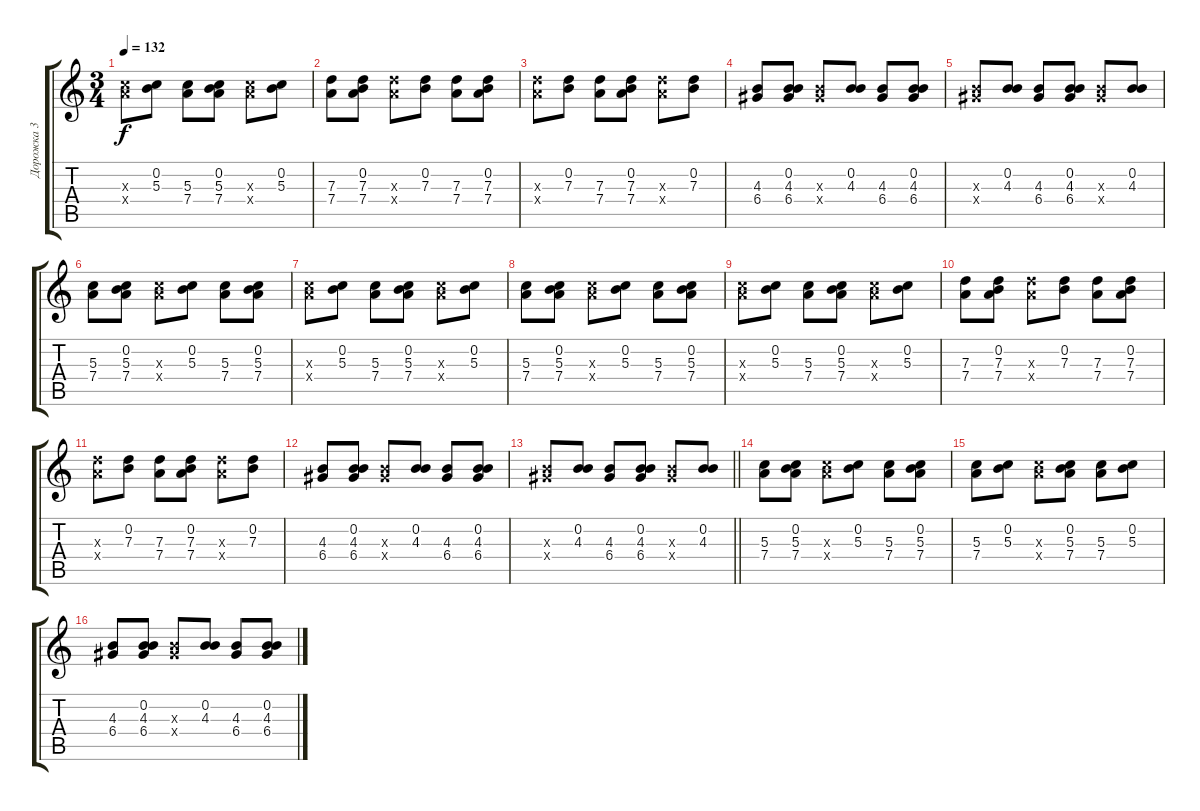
\track ("Дорожка 3" "Дорожка 3") {instrument acousticguitarsteel}
\staff {score tabs}
\tuning (E4 B3 G3 D3 A2 E2) {hide}
\ts (3 4)
\tempo 132
\clef g2
\ks c
(5.3{x} 7.4{x}).8{dy f} (0.2 5.3).8 (5.3 7.4).8 (0.2 5.3 7.4).8 (5.3{x} 7.4{x}).8 (0.2 5.3).8 |
(7.3 7.4).8 (0.2 7.3 7.4).8 (7.3{x} 7.4{x}).8 (0.2 7.3).8 (7.3 7.4).8 (0.2 7.3 7.4).8 |
(7.3{x} 7.4{x}).8 (0.2 7.3).8 (7.3 7.4).8 (0.2 7.3 7.4).8 (7.3{x} 7.4{x}).8 (0.2 7.3).8 |
(4.3 6.4).8 (0.2 4.3 6.4).8 (4.3{x} 6.4{x}).8 (0.2 4.3).8 (4.3 6.4).8 (0.2 4.3 6.4).8 |
(4.3{x} 6.4{x}).8 (0.2 4.3).8 (4.3 6.4).8 (0.2 4.3 6.4).8 (4.3{x} 6.4{x}).8 (0.2 4.3).8 |
(5.3 7.4).8 (0.2 5.3 7.4).8 (5.3{x} 7.4{x}).8 (0.2 5.3).8 (5.3 7.4).8 (0.2 5.3 7.4).8 |
(5.3{x} 7.4{x}).8 (0.2 5.3).8 (5.3 7.4).8 (0.2 5.3 7.4).8 (5.3{x} 7.4{x}).8 (0.2 5.3).8 |
(5.3 7.4).8 (0.2 5.3 7.4).8 (5.3{x} 7.4{x}).8 (0.2 5.3).8 (5.3 7.4).8 (0.2 5.3 7.4).8 |
(5.3{x} 7.4{x}).8 (0.2 5.3).8 (5.3 7.4).8 (0.2 5.3 7.4).8 (5.3{x} 7.4{x}).8 (0.2 5.3).8 |
(7.3 7.4).8 (0.2 7.3 7.4).8 (7.3{x} 7.4{x}).8 (0.2 7.3).8 (7.3 7.4).8 (0.2 7.3 7.4).8 |
(7.3{x} 7.4{x}).8 (0.2 7.3).8 (7.3 7.4).8 (0.2 7.3 7.4).8 (7.3{x} 7.4{x}).8 (0.2 7.3).8 |
(4.3 6.4).8 (0.2 4.3 6.4).8 (4.3{x} 6.4{x}).8 (0.2 4.3).8 (4.3 6.4).8 (0.2 4.3 6.4).8 |
\barLineRight lightlight
(4.3{x} 6.4{x}).8 (0.2 4.3).8 (4.3 6.4).8 (0.2 4.3 6.4).8 (4.3{x} 6.4{x}).8 (0.2 4.3).8 |
\section ("" "")
(5.3 7.4).8 (0.2 5.3 7.4).8 (5.3{x} 7.4{x}).8 (0.2 5.3).8 (5.3 7.4).8 (0.2 5.3 7.4).8 |
(5.3 7.4).8 (0.2 5.3).8 (5.3{x} 7.4{x}).8 (0.2 5.3 7.4).8 (5.3 7.4).8 (0.2 5.3).8 |
(4.3 6.4).8 (0.2 4.3 6.4).8 (4.3{x} 6.4{x}).8 (0.2 4.3).8 (4.3 6.4).8 (0.2 4.3 6.4).8
